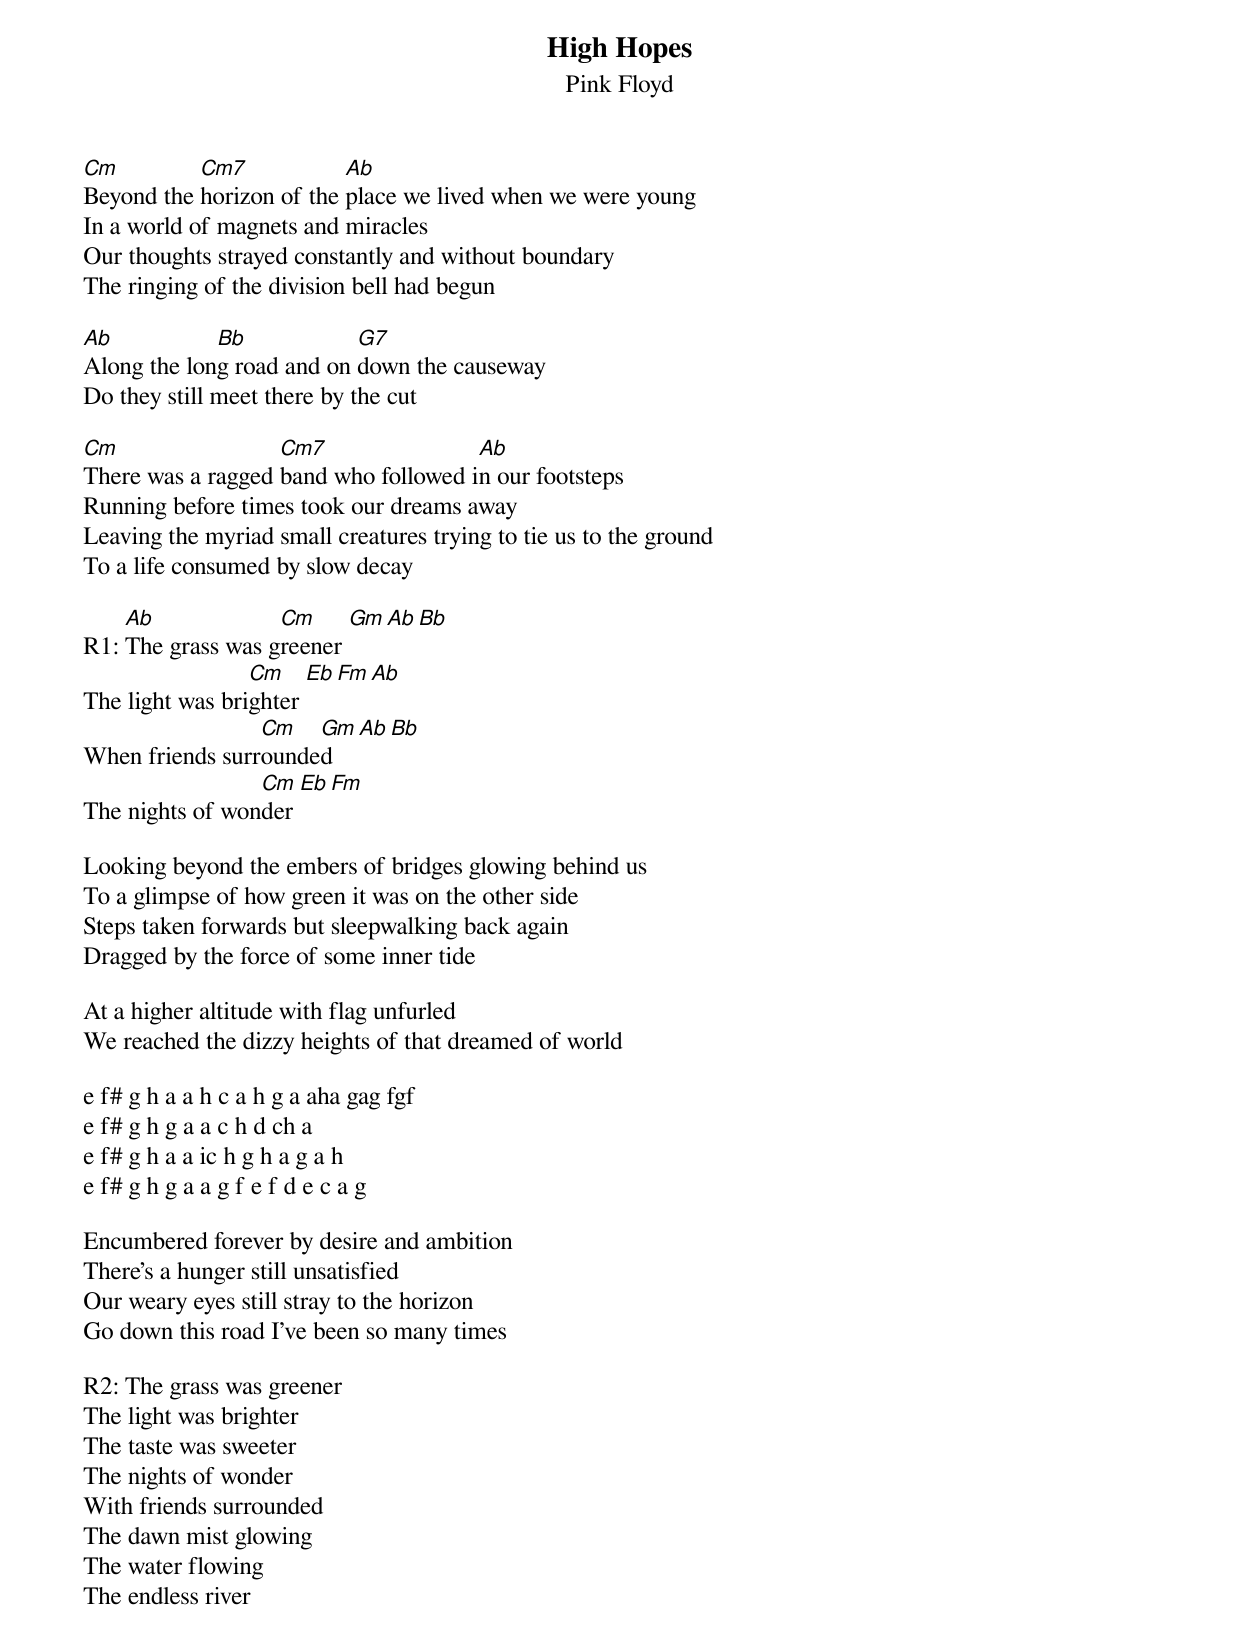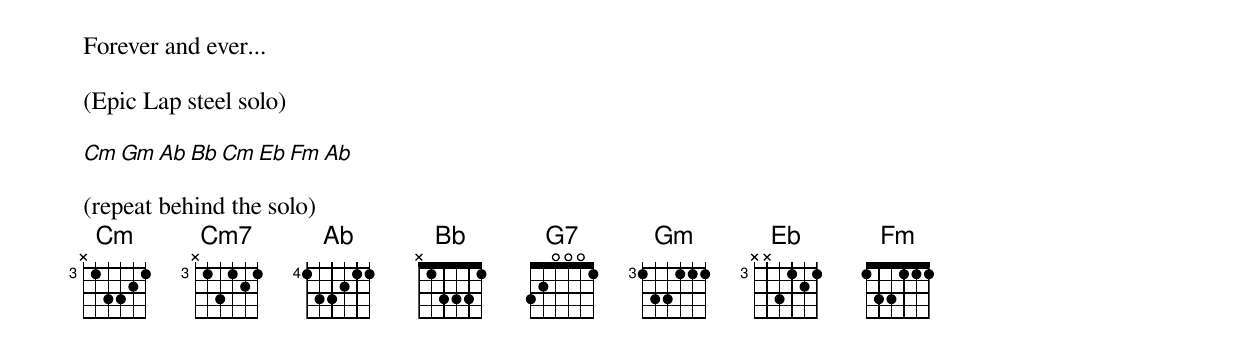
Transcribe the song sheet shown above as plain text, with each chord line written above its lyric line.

High Hopes
Pink Floyd


Cm         Cm7            Ab
Beyond the horizon of the place we lived when we were young
In a world of magnets and miracles
Our thoughts strayed constantly and without boundary
The ringing of the division bell had begun

Ab           Bb            G7
Along the long road and on down the causeway
Do they still meet there by the cut

Cm                 Cm7                Ab
There was a ragged band who followed in our footsteps
Running before times took our dreams away
Leaving the myriad small creatures trying to tie us to the ground
To a life consumed by slow decay

    Ab             Cm     Gm  Bb
R1: The grass was greener [Ab]
                 Cm    Eb  Ab
The light was brighter [Fm]
                 Cm   Gm    Bb
When friends surrounded [Ab]
                 Cm  Eb
The nights of wonder [Fm]

Looking beyond the embers of bridges glowing behind us
To a glimpse of how green it was on the other side
Steps taken forwards but sleepwalking back again
Dragged by the force of some inner tide

At a higher altitude with flag unfurled
We reached the dizzy heights of that dreamed of world

e f# g h a a h c a h g a aha gag fgf
e f# g h g a a c h d ch a
e f# g h a a ic h g h a g a h
e f# g h g a a g f e f d e c a g

Encumbered forever by desire and ambition
There's a hunger still unsatisfied
Our weary eyes still stray to the horizon
Go down this road I've been so many times

R2: The grass was greener
The light was brighter
The taste was sweeter
The nights of wonder
With friends surrounded
The dawn mist glowing
The water flowing
The endless river

Forever and ever...

(Epic Lap steel solo)

Cm Gm Ab Bb Cm Eb Fm Ab

(repeat behind the solo)
